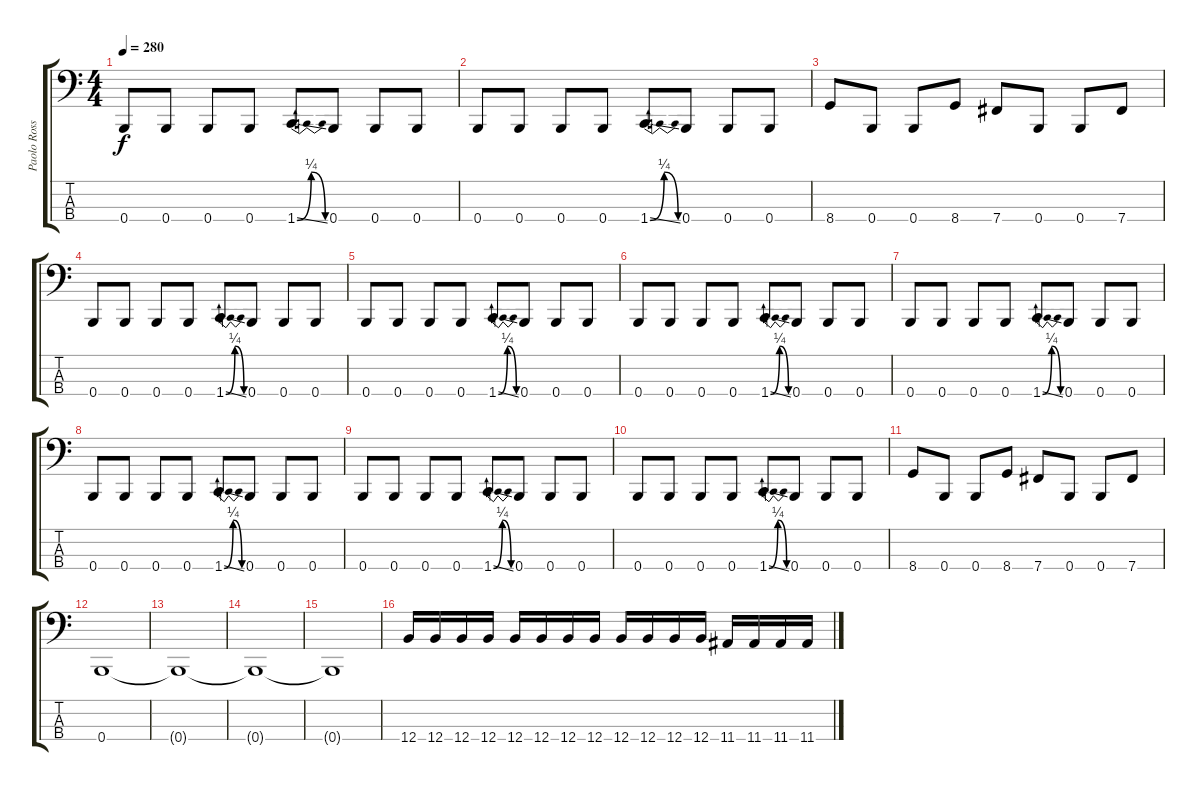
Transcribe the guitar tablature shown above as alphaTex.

\track ("Paolo Rossi" "Paolo Ross") {instrument fretlessbass}
\staff {score tabs}
\tuning (D2 A1 E1 B0) {hide}
\ts (4 4)
\tempo 280
\clef f4
\ks c
0.4.8{dy f} 0.4.8 0.4.8 0.4.8 1.4{be (bendrelease 0 0 15 1 15 1 60 0) ss}.8 0.4.8 0.4.8 0.4.8 |
0.4.8 0.4.8 0.4.8 0.4.8 1.4{be (bendrelease 0 0 15 1 15 1 60 0) ss}.8 0.4.8 0.4.8 0.4.8 |
8.4.8 0.4.8 0.4.8 8.4.8 7.4.8 0.4.8 0.4.8 7.4.8 |
0.4.8 0.4.8 0.4.8 0.4.8 1.4{be (bendrelease 0 0 15 1 15 1 60 0) ss}.8 0.4.8 0.4.8 0.4.8 |
0.4.8 0.4.8 0.4.8 0.4.8 1.4{be (bendrelease 0 0 15 1 15 1 60 0) ss}.8 0.4.8 0.4.8 0.4.8 |
0.4.8 0.4.8 0.4.8 0.4.8 1.4{be (bendrelease 0 0 15 1 15 1 60 0) ss}.8 0.4.8 0.4.8 0.4.8 |
0.4.8 0.4.8 0.4.8 0.4.8 1.4{be (bendrelease 0 0 15 1 15 1 60 0) ss}.8 0.4.8 0.4.8 0.4.8 |
0.4.8 0.4.8 0.4.8 0.4.8 1.4{be (bendrelease 0 0 15 1 15 1 60 0) ss}.8 0.4.8 0.4.8 0.4.8 |
0.4.8 0.4.8 0.4.8 0.4.8 1.4{be (bendrelease 0 0 15 1 15 1 60 0) ss}.8 0.4.8 0.4.8 0.4.8 |
0.4.8 0.4.8 0.4.8 0.4.8 1.4{be (bendrelease 0 0 15 1 15 1 60 0) ss}.8 0.4.8 0.4.8 0.4.8 |
8.4.8 0.4.8 0.4.8 8.4.8 7.4.8 0.4.8 0.4.8 7.4.8 |
0.4.1 |
0.4{t}.1 |
0.4{t}.1 |
0.4{t}.1 |
12.4.16 12.4.16 12.4.16 12.4.16 12.4.16 12.4.16 12.4.16 12.4.16 12.4.16 12.4.16 12.4.16 12.4.16 11.4.16 11.4.16 11.4.16 11.4.16
